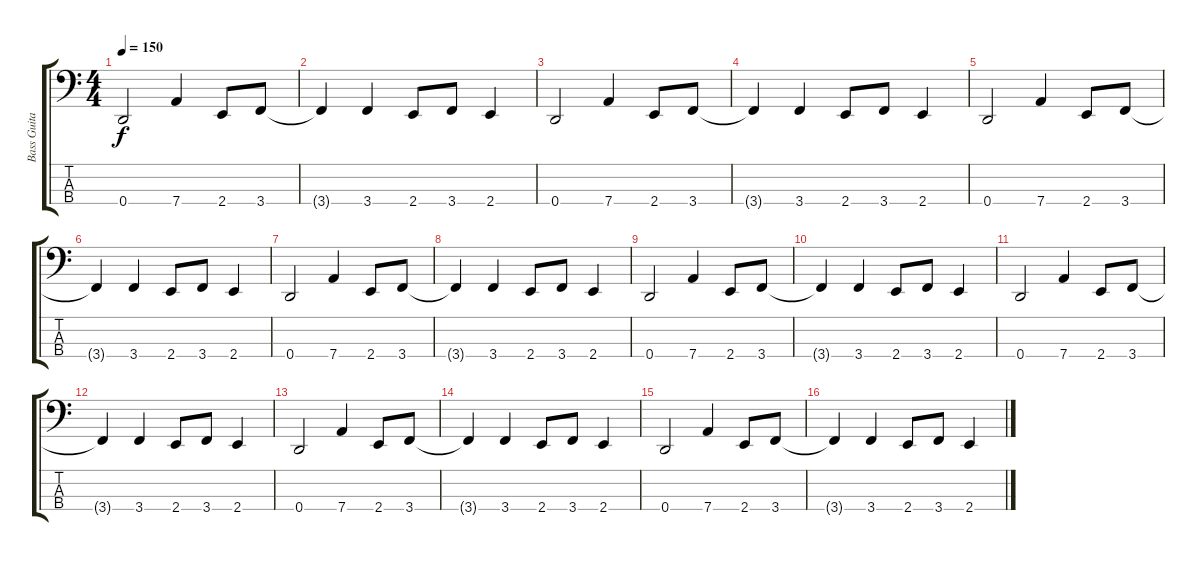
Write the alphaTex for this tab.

\track ("Bass Guitar" "Bass Guita") {instrument electricbasspick}
\staff {score tabs}
\tuning (G2 D2 A1 D1) {hide}
\ts (4 4)
\tempo 150
\clef f4
\ks c
0.4.2{dy f} 7.4.4 2.4.8 3.4.8 |
3.4{t}.4 3.4.4 2.4.8 3.4.8 2.4.4 |
0.4.2 7.4.4 2.4.8 3.4.8 |
3.4{t}.4 3.4.4 2.4.8 3.4.8 2.4.4 |
0.4.2 7.4.4 2.4.8 3.4.8 |
3.4{t}.4 3.4.4 2.4.8 3.4.8 2.4.4 |
0.4.2 7.4.4 2.4.8 3.4.8 |
3.4{t}.4 3.4.4 2.4.8 3.4.8 2.4.4 |
0.4.2 7.4.4 2.4.8 3.4.8 |
3.4{t}.4 3.4.4 2.4.8 3.4.8 2.4.4 |
0.4.2 7.4.4 2.4.8 3.4.8 |
3.4{t}.4 3.4.4 2.4.8 3.4.8 2.4.4 |
0.4.2 7.4.4 2.4.8 3.4.8 |
3.4{t}.4 3.4.4 2.4.8 3.4.8 2.4.4 |
0.4.2 7.4.4 2.4.8 3.4.8 |
3.4{t}.4 3.4.4 2.4.8 3.4.8 2.4.4
